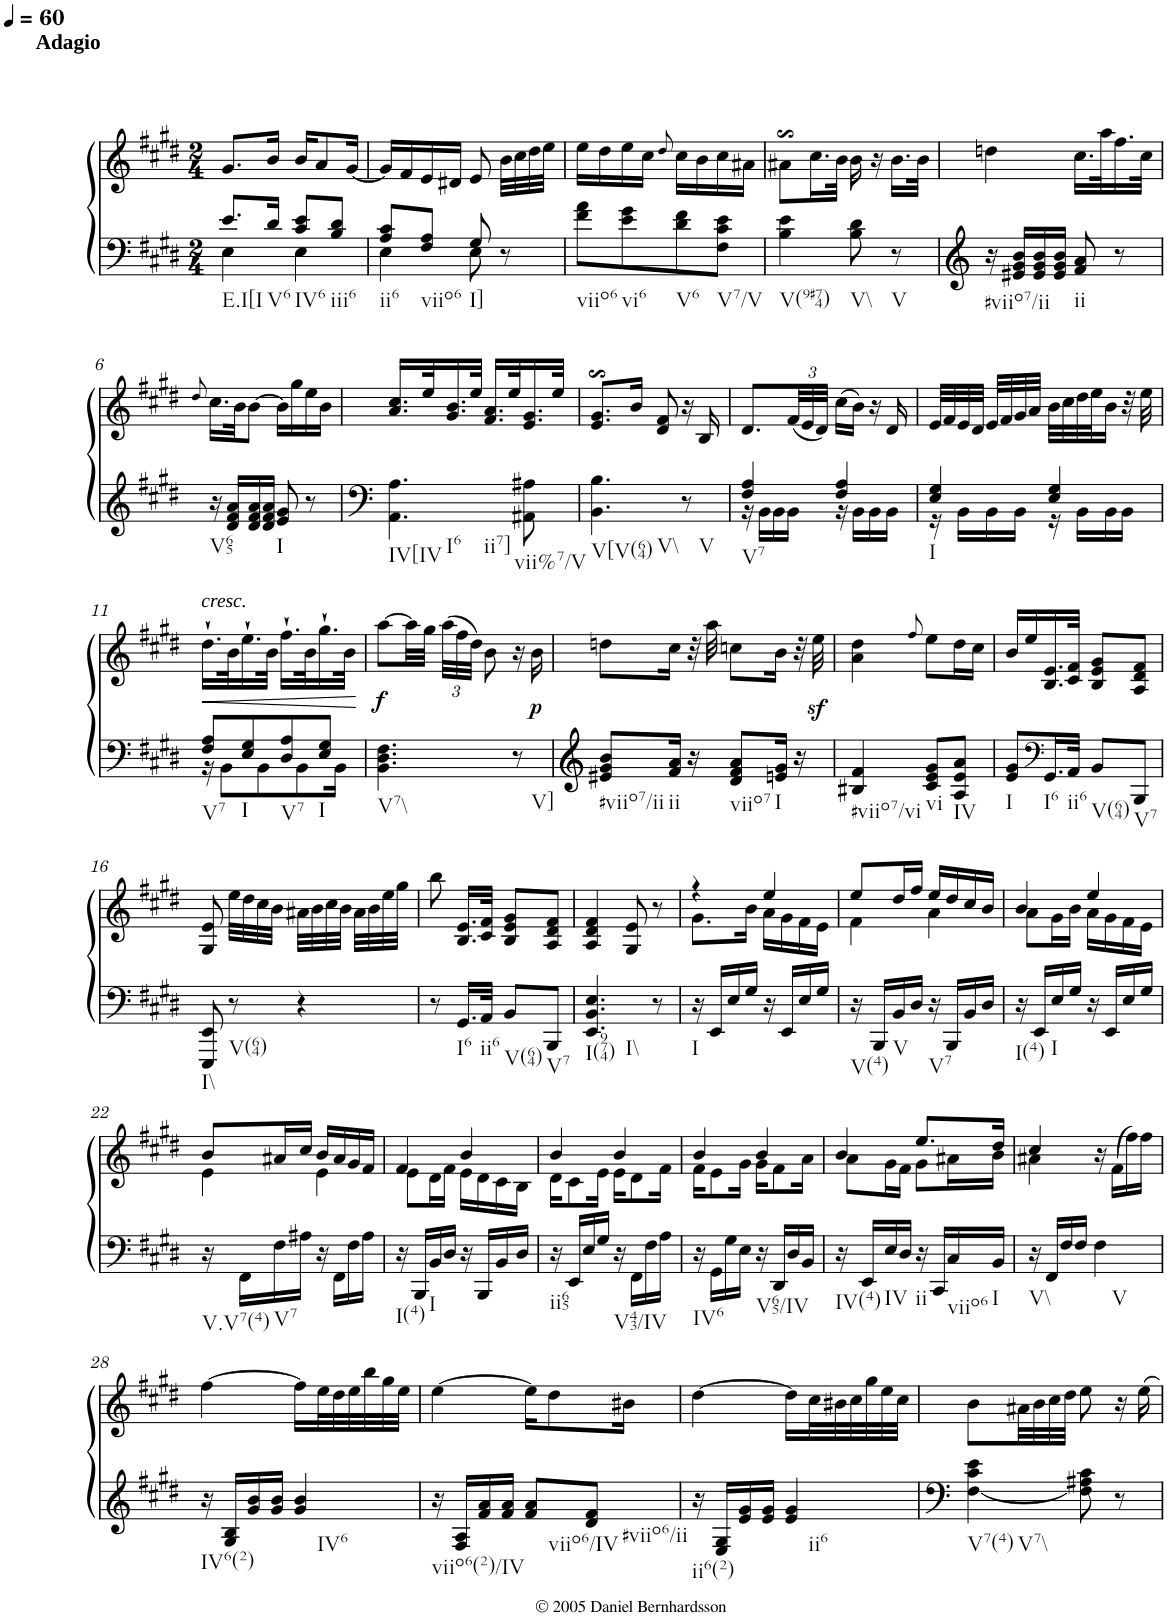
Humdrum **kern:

**kern	**kern	**dynam
*part1	*part1	*part1
*staff2	*staff1	*staff1/2
*I"Piano	*	*
*I'Pno.	*	*
*clefF4	*clefG2	*
*k[f#c#g#d#]	*k[f#c#g#d#]	*
*E:	*E:	*
*M2/4	*M2/4	*
*MM60	*MM60	*
=1	=1	=1
*^	*	*
!	!	!LO:TX:a:B:t=Adagio	!
!LO:TX:b:t=E.I[I	!	!	!
8.e/L	4E\	8.g#/L	.
!LO:TX:b:t=V6	!	!	!
16d#/Jk	.	16b/Jk	.
!LO:TX:b:t=IV6	!	!	!
8c#/ 8e/L	4E\	16b/KL	.
.	.	8a/	.
!LO:TX:b:t=iii6	!	!	!
8B/ 8d#/J	.	.	.
.	.	[<16g#/Jk	.
=2	=2	=2	=2
!LO:TX:b:t=ii6	!	!	!
8A/ 8c#/L	4E\	16g#/LL]	.
.	.	16f#/	.
!LO:TX:b:t=viio6	!	!	!
8F#/ 8A/J	.	16e/	.
.	.	16d#X/JJ	.
!LO:TX:b:t=I]	!	!	!
8G#/	8E\	8e/	.
8r	8ryy	32b\LLL	.
.	.	32cc#\	.
.	.	32dd#\	.
.	.	32ee\JJJ	.
*v	*v	*	*
=3	=3	=3
!LO:TX:b:t=viio6	!	!
8f#\ 8a\L	16ee\LL	.
.	16dd#\	.
!LO:TX:b:t=vi6	!	!
8e\ 8g#\	16ee\	.
.	16cc#\JJ	.
.	8qdd#/	.
!LO:TX:b:t=V6	!	!
8d#\ 8f#\	16cc#\LL	.
.	16b\	.
!LO:TX:b:t=V7/V	!	!
8F#\ 8c#\ 8e\J	16cc#\	.
.	16a#X\JJ	.
=4	=4	=4
!LO:TX:b:t=V(9#74)	!	!
4B\ 4e\	8a#Xs$sS\L	.
.	16.cc#\L	.
.	32b\JJk	.
!LO:TX:b:t=V\\	!	!
8B\ 8d#\	16b\	.
.	16r	.
!LO:TX:b:t=V	!	!
8r	16.b\LL	.
.	32b\JJk	.
=5	=5	=5
!LO:TX:b:t=#viio7/ii	!	!
16r	4ddn\	.
16e#X/ 16g#/ 16b/LL	.	.
16e#/ 16g#/ 16b/	.	.
16e#/ 16g#/ 16b/JJ	.	.
!LO:TX:b:t=ii	!	!
8f#/ 8a/	16.cc#\LL	.
.	32aa\K	.
8r	16.ff#\	.
.	32cc#\JJk	.
!!LO:LB:g=z
=6	=6	=6
.	8qdd#/	.
!LO:TX:b:t=V65	!	!
16r	16.cc#\LL	.
16d#/ 16f#/ 16a/LL	.	.
.	32b\JK	.
16d#/ 16f#/ 16a/	[>8b\J	.
16d#/ 16f#/ 16a/JJ	.	.
!LO:TX:b:t=I	!	!
8e/ 8g#/	16b\LL]	.
.	16gg#\	.
8r	16ee\	.
.	16b\JJ	.
=7	=7	=7
!LO:TX:b:t=IV[IV	!	!
!LO:TX:b:t=I6	!	!
!LO:TX:b:t=ii7]	!	!
4.AA\ 4.A\	16.a/ 16.cc#/LL	.
.	32ee/K	.
.	16.g#/ 16.b/	.
.	32ee/JJk	.
.	16.f#/ 16.a/LL	.
.	32ee/K	.
!LO:TX:b:t=vii%7/V	!	!
8AA#X\ 8A#X\	16.e/ 16.g#/	.
.	32ee/JJk	.
=8	=8	=8
!LO:TX:b:t=V[V(64)	!	!
!LO:TX:b:t=V\\	!	!
4.BB\ 4.B\	8.e/s$SS 8.g#/s$SSL	.
.	16b/Jk	.
.	8d#/ 8f#/	.
!LO:TX:b:t=V	!	!
8r	16r	.
.	16B/	.
=9	=9	=9
*^	*	*
!LO:TX:b:t=V7	!	!	!
4F#/ 4A/	16r	8.d#/L	.
.	16BB\LL	.	.
.	16BB\	.	.
*	*	*Xbrackettup	*
.	16BB\JJ	(48f#/LL	.
.	.	48e/	.
.	.	48d#/JJJ)	.
4F#/ 4A/	16r	(16cc#\LL	.
.	16BB\LL	16b\JJ)	.
.	16BB\	16r	.
.	16BB\JJ	16d#/	.
=10	=10	=10	=10
!LO:TX:b:t=I	!	!	!
4E/ 4G#/	16r	32e/LLL	.
.	.	32f#/	.
.	16BB\LL	32e/	.
.	.	32d#/JJJ	.
.	16BB\	32e/LLL	.
.	.	32f#/	.
.	16BB\JJ	32g#/	.
.	.	32a/JJJ	.
4E/ 4G#/	16r	32b\LLL	.
.	.	32cc#\	.
.	16BB\LL	32dd#\	.
.	.	32ee\J	.
.	16BB\	16b\JJ	.
.	16BB\JJ	32r	.
.	.	32ee\	.
!!LO:LB:g=z
=11	=11	=11	=11
!	!	!LO:TX:a:i:t=cresc.	!
!LO:TX:b:t=V7	!	!	!
!	!	!	!LO:HP:b
8F#/ 8A/L	16r	16.dd#`\LL	<
.	8BB\L	.	.
.	.	32b\K	.
!LO:TX:b:t=I	!	!	!
8E/ 8G#/	.	16.ee`\	.
.	8BB\	.	.
.	.	32b\JJk	.
!LO:TX:b:t=V7	!	!	!
8D#/ 8A/	.	16.ff#`\LL	.
.	8BB\	.	.
.	.	32b\K	.
!LO:TX:b:t=I	!	!	!
8E/ 8G#/J	.	16.gg#`\	.
.	16BB\Jk	.	.
.	.	32b\JJk	.
*v	*v	*	*
.	.	[
=12	=12	=12
!LO:TX:b:t=V7\\	!	!
!	!	!LO:DY:b
4.BB\ 4.D#\ 4.F#\	[>8aa\L	f
.	32aa\LL]	.
.	32gg#\JJJ	.
.	(48aa\LLL	.
.	48ff#\	.
.	48dd#\JJJ)	.
.	8b\	.
!LO:TX:b:t=V]	!	!
8r	16r	.
!	!	!LO:DY:b
.	16b\	p
=13	=13	=13
!LO:TX:b:t=#viio7/ii	!	!
8e#X/ 8g#/ 8b/L	8ddn\L	.
!LO:TX:b:t=ii	!	!
16f#/ 16a/Jk	16cc#\Jk	.
16r	32r	.
.	32aa\	.
!LO:TX:b:t=viio7	!	!
8d#/ 8f#/ 8a/L	8ccn\L	.
!LO:TX:b:t=I	!	!
16en/ 16g#/Jk	16b\Jk	.
16r	32r	.
.	32eez<\	.
=14	=14	=14
!LO:TX:b:t=#viio7/vi	!	!
4B#X/ 4f#/	4a\ 4dd#\	.
.	8qff#/	.
!LO:TX:b:t=vi	!	!
8c#/ 8e/ 8g#/L	8ee\L	.
!LO:TX:b:t=IV	!	!
8A/ 8e/ 8a/J	16dd#\L	.
.	16cc#\JJ	.
=15	=15	=15
!LO:TX:b:t=I	!	!
8e/ 8g#/L	16b/LL	.
.	16ee/	.
*clefF4	*	*
!LO:TX:b:t=I6	!	!
16.GG#/L	16.B/ 16.e/	.
!LO:TX:b:t=ii6	!	!
32AA/JJk	32c#/ 32f#/JJk	.
!LO:TX:b:t=V(64)	!	!
8BB/L	8B/ 8e/ 8g#/L	.
!LO:TX:b:t=V7	!	!
8BBB/J	8A/ 8d#/ 8f#/J	.
!!LO:LB:g=z
=16	=16	=16
!LO:TX:b:t=I\\	!	!
8EEE/ 8EE/	8G#/ 8e/	.
!LO:TX:b:t=V(64)	!	!
8r	32ee\LLL	.
.	32dd#\	.
.	32cc#\	.
.	32b\JJJ	.
4r	32a#X\LLL	.
.	32b\	.
.	32cc#\	.
.	32b\JJJ	.
.	32a#\LLL	.
.	32b\	.
.	32ee\	.
.	32gg#\JJJ	.
=17	=17	=17
8r	8bb\	.
!LO:TX:b:t=I6	!	!
16.GG#/LL	16.B/ 16.e/LL	.
!LO:TX:b:t=ii6	!	!
32AA/JJk	32c#/ 32f#/JJk	.
!LO:TX:b:t=V(64)	!	!
8BB/L	8B/ 8e/ 8g#/L	.
!LO:TX:b:t=V7	!	!
8BBB/J	8A/ 8d#/ 8f#/J	.
=18	=18	=18
!LO:TX:b:t=I(974)	!	!
!LO:TX:b:t=I\\	!	!
4.EE/ 4.BB/ 4.E/	4A/ 4d#/ 4f#/	.
.	8G#/ 8e/	.
8r	8r	.
=19	=19	=19
*	*^	*
!LO:TX:b:t=I	!	!	!
16r	4r	8.g#\L	.
16EE/LL	.	.	.
16E/	.	.	.
16G#/JJ	.	16b\Jk	.
16r	4ee/	16a\LL	.
16EE/LL	.	16g#\	.
16E/	.	16f#\	.
16G#/JJ	.	16e\JJ	.
=20	=20	=20	=20
!LO:TX:b:t=V(4)	!	!	!
16r	8ee/L	4f#\	.
16BBB/LL	.	.	.
!LO:TX:b:t=V	!	!	!
16BB/	16dd#/L	.	.
16D#/JJ	16ff#/JJ	.	.
!LO:TX:b:t=V7	!	!	!
16r	16ee/LL	4a\	.
16BBB/LL	16dd#/	.	.
16BB/	16cc#/	.	.
16D#/JJ	16b/JJ	.	.
=21	=21	=21	=21
!LO:TX:b:t=I(4)	!	!	!
16r	4b/	8a\L	.
16EE/LL	.	.	.
!LO:TX:b:t=I	!	!	!
16E/	.	16g#\L	.
16G#/JJ	.	16b\JJ	.
16r	4ee/	16a\LL	.
16EE/LL	.	16g#\	.
16E/	.	16f#\	.
16G#/JJ	.	16e\JJ	.
!!LO:LB:g=z	!!
=22	=22	=22	=22
!LO:TX:b:t=V.V7(4)	!	!	!
16r	8b/L	4e\	.
16FF#\LL	.	.	.
!LO:TX:b:t=V7	!	!	!
16F#\	16a#X/L	.	.
16A#X\JJ	16cc#/JJ	.	.
16r	16b/LL	4e\	.
16FF#\LL	16a#/	.	.
16F#\	16g#/	.	.
16A#\JJ	16f#/JJ	.	.
=23	=23	=23	=23
!LO:TX:b:t=I(4)	!	!	!
16r	4f#/	8e\L	.
16BBB/LL	.	.	.
!LO:TX:b:t=I	!	!	!
16BB/	.	16d#\L	.
16D#/JJ	.	16f#\JJ	.
16r	4b/	16e\LL	.
16BBB/LL	.	16d#\	.
16BB/	.	16c#\	.
16D#/JJ	.	16B\JJ	.
=24	=24	=24	=24
!LO:TX:b:t=ii65	!	!	!
16r	4b/	16d#\KL	.
16EE/LL	.	8c#\	.
16E/	.	.	.
16G#/JJ	.	16e\Jk	.
!LO:TX:b:t=V43/IV	!	!	!
16r	4b/	16e\KL	.
16FF#\LL	.	8d#\	.
16F#\	.	.	.
16A\JJ	.	16f#\Jk	.
=25	=25	=25	=25
!LO:TX:b:t=IV6	!	!	!
16r	4b/	16f#\KL	.
16GG#\LL	.	8e\	.
16G#\	.	.	.
16E\JJ	.	16g#\Jk	.
!LO:TX:b:t=V65/IV	!	!	!
16r	4b/	16g#\KL	.
16DD#/LL	.	8f#\	.
16D#/	.	.	.
16BB/JJ	.	16a\Jk	.
=26	=26	=26	=26
!LO:TX:b:t=IV(4)	!	!	!
16r	4b/	8a\L	.
16EE/LL	.	.	.
!LO:TX:b:t=IV	!	!	!
16E/	.	16g#\L	.
16D#/JJ	.	16f#\JJ	.
!LO:TX:b:t=ii	!	!	!
16r	8.ee/L	8g#\L	.
16CC#/LL	.	.	.
!LO:TX:b:t=viio6	!	!	!
16C#/	.	16a#X\L	.
!LO:TX:b:t=I	!	!	!
16BB/JJ	16dd#/Jk	16b\JJ	.
=27	=27	=27	=27
!LO:TX:b:t=V\\	!	!	!
16r	4cc#/	4a#X\	.
16FF#/LL	.	.	.
16F#/	.	.	.
16F#/JJ	.	.	.
!LO:TX:b:t=V	!	!	!
4F#\	16r	4ryy	.
.	(16f#\LL	.	.
.	16ff#\)	.	.
.	16ff#\JJ	.	.
*	*v	*v	*
!!LO:LB:g=z
=28	=28	=28
!LO:TX:b:t=IV6(2)	!	!
16r	[>4ff#\	.
16G#/ 16B/LL	.	.
16g#/ 16b/	.	.
16g#/ 16b/JJ	.	.
!LO:TX:b:t=IV6	!	!
4g#/ 4b/	16ff#\LL]	.
.	32ee\L	.
.	32dd#\	.
.	32ee\	.
.	32bb\	.
.	32gg#\	.
.	32ee\JJJ	.
=29	=29	=29
!LO:TX:b:t=viio6(2)/IV	!	!
16r	[>4ee\	.
16F#/ 16A/LL	.	.
16f#/ 16a/	.	.
16f#/ 16a/JJ	.	.
!LO:TX:b:t=viio6/IV	!	!
8f#/ 8a/L	16ee\KL]	.
.	8dd#\	.
!LO:TX:b:t=#viio6/ii	!	!
8d#/ 8f#/J	.	.
.	16b#X\Jk	.
=30	=30	=30
!LO:TX:b:t=ii6(2)	!	!
16r	[>4dd#\	.
16E/ 16G#/LL	.	.
16e/ 16g#/	.	.
16e/ 16g#/JJ	.	.
!LO:TX:b:t=ii6	!	!
4e/ 4g#/	16dd#\LL]	.
.	32cc#\L	.
.	32b#X\	.
.	32cc#\	.
.	32gg#\	.
.	32ee\	.
.	32cc#\JJJ	.
=31	=31	=31
!LO:TX:b:t=V7(4)	!	!
!LO:TX:b:t=V7\\	!	!
[<4F#\ 4c#\ 4e\	8b\L	.
.	32a#X\LL	.
.	32b\	.
.	32cc#\	.
.	32dd#\JJJ	.
8F#\] 8A#X\ 8c#\	8ee\	.
8r	16r	.
.	16ee\	.
=	=	=
*-	*-	*-
